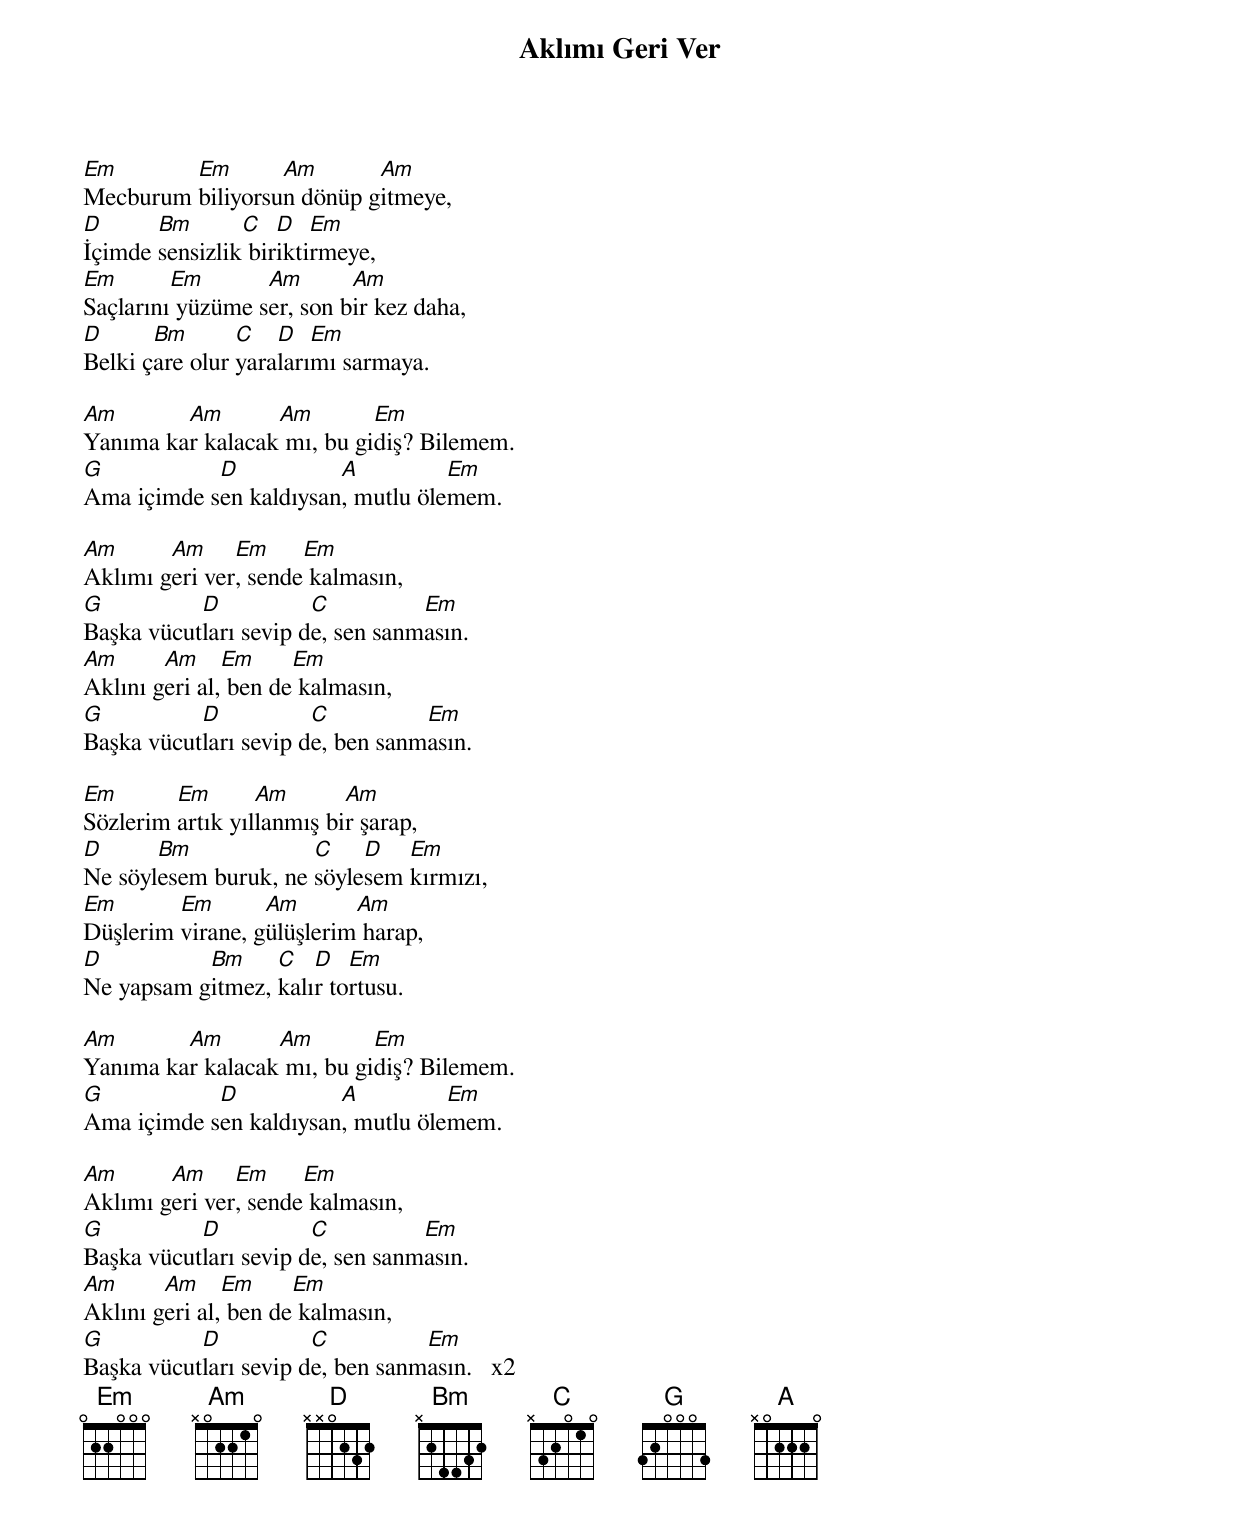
{title: Aklımı Geri Ver}
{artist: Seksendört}

Em       Em       Am       Am
Mecburum biliyorsun dönüp gitmeye,
D      Bm       C   D   Em
İçimde sensizlik biriktirmeye,
Em       Em       Am       Am
Saçlarını yüzüme ser, son bir kez daha,
D      Bm       C   D   Em
Belki çare olur yaralarımı sarmaya.

Am       Am       Am        Em
Yanıma kar kalacak mı, bu gidiş? Bilemem.
G           D           A          Em
Ama içimde sen kaldıysan, mutlu ölemem.

Am      Am     Em     Em
Aklımı geri ver, sende kalmasın,
G          D           C          Em
Başka vücutları sevip de, sen sanmasın.
Am      Am     Em     Em
Aklını geri al, ben de kalmasın,
G          D           C          Em
Başka vücutları sevip de, ben sanmasın.

Em       Em       Am       Am
Sözlerim artık yıllanmış bir şarap,
D      Bm             C    D   Em
Ne söylesem buruk, ne söylesem kırmızı,
Em       Em       Am       Am
Düşlerim virane, gülüşlerim harap,
D          Bm     C   D   Em
Ne yapsam gitmez, kalır tortusu.

Am       Am       Am        Em
Yanıma kar kalacak mı, bu gidiş? Bilemem.
G           D           A          Em
Ama içimde sen kaldıysan, mutlu ölemem.

Am      Am     Em     Em
Aklımı geri ver, sende kalmasın,
G          D           C          Em
Başka vücutları sevip de, sen sanmasın.
Am      Am     Em     Em
Aklını geri al, ben de kalmasın,
G          D           C          Em
Başka vücutları sevip de, ben sanmasın.   x2
